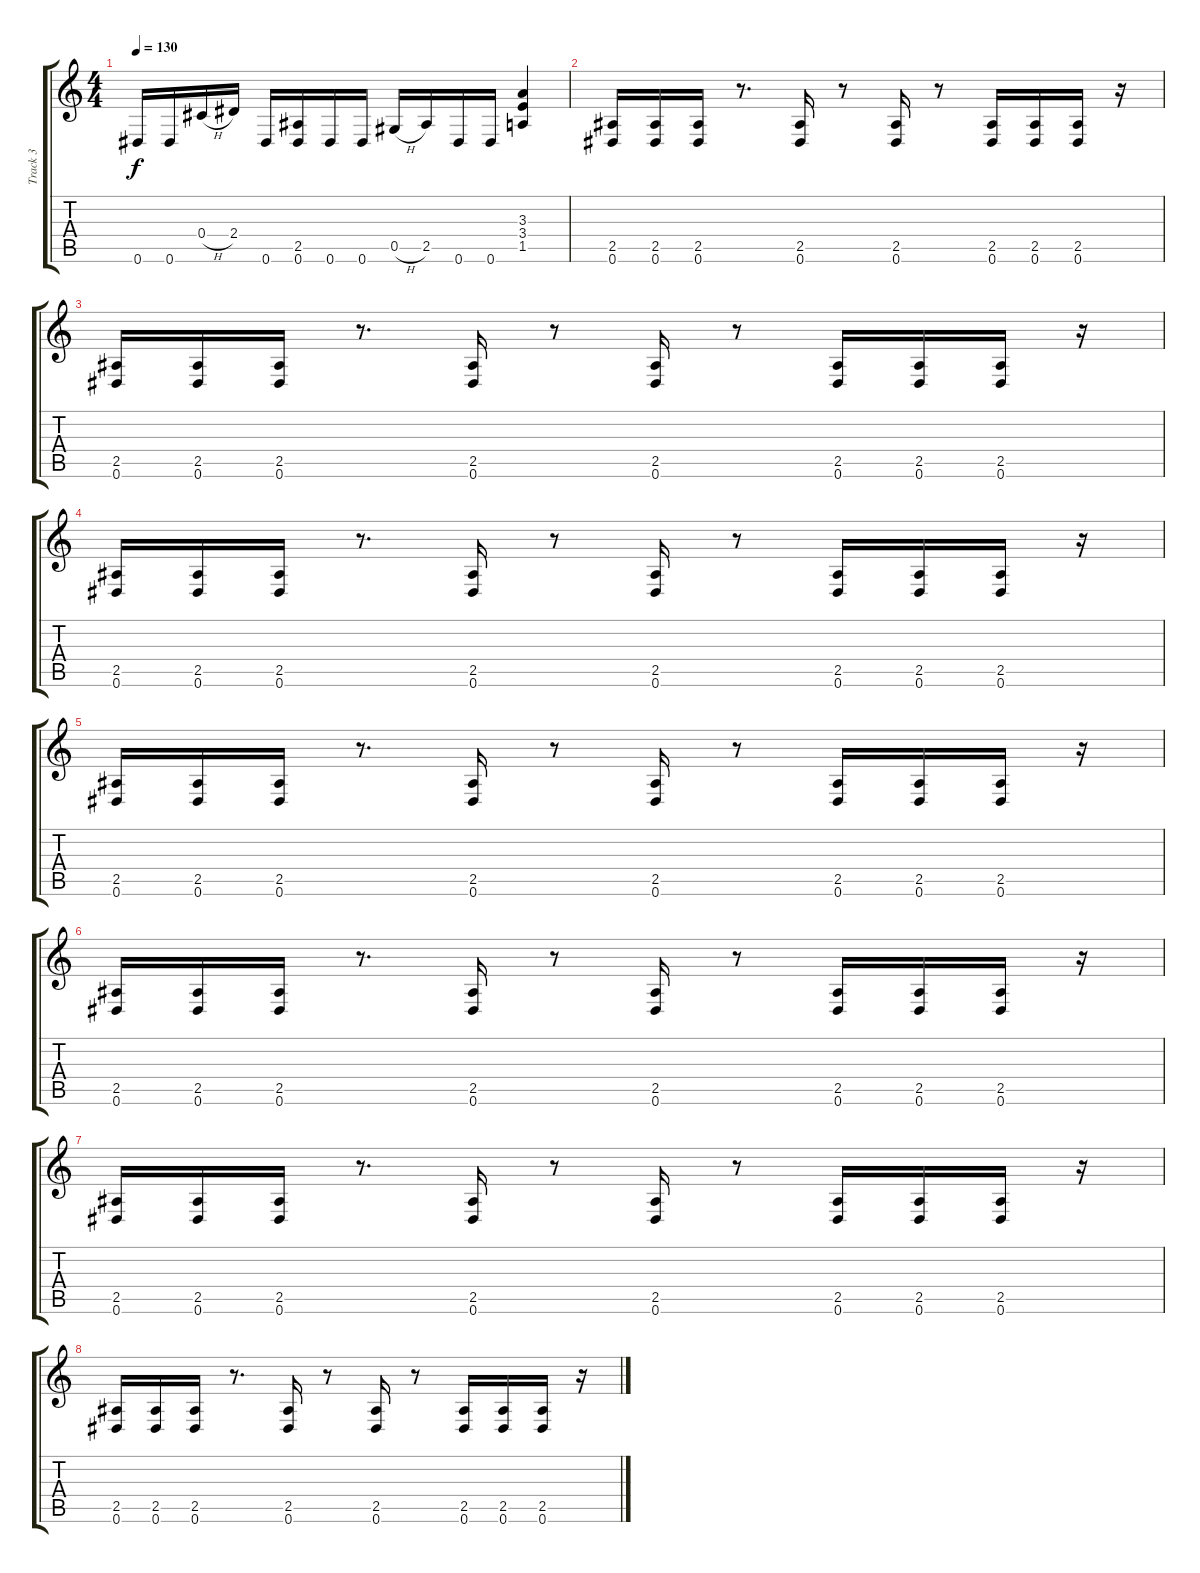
\track ("Track 3" "Track 3") {instrument overdrivenguitar}
\staff {score tabs}
\tuning (Eb4 Bb3 Gb3 Db3 Ab2 Eb2) {hide}
\ts (4 4)
\tempo 130
\clef g2
\ks c
0.6.16{dy f} 0.6.16 0.4{h}.16 2.4.16 0.6.16 (2.5 0.6).16 0.6.16 0.6.16 0.5{h}.16 2.5.16 0.6.16 0.6.16 (3.3 3.4 1.5).4 |
(2.5 0.6).16 (2.5 0.6).16 (2.5 0.6).16 r.8{d} (2.5 0.6).16 r.8 (2.5 0.6).16 r.8 (2.5 0.6).16 (2.5 0.6).16 (2.5 0.6).16 r.16 |
(2.5 0.6).16 (2.5 0.6).16 (2.5 0.6).16 r.8{d} (2.5 0.6).16 r.8 (2.5 0.6).16 r.8 (2.5 0.6).16 (2.5 0.6).16 (2.5 0.6).16 r.16 |
(2.5 0.6).16 (2.5 0.6).16 (2.5 0.6).16 r.8{d} (2.5 0.6).16 r.8 (2.5 0.6).16 r.8 (2.5 0.6).16 (2.5 0.6).16 (2.5 0.6).16 r.16 |
(2.5 0.6).16 (2.5 0.6).16 (2.5 0.6).16 r.8{d} (2.5 0.6).16 r.8 (2.5 0.6).16 r.8 (2.5 0.6).16 (2.5 0.6).16 (2.5 0.6).16 r.16 |
(2.5 0.6).16 (2.5 0.6).16 (2.5 0.6).16 r.8{d} (2.5 0.6).16 r.8 (2.5 0.6).16 r.8 (2.5 0.6).16 (2.5 0.6).16 (2.5 0.6).16 r.16 |
(2.5 0.6).16 (2.5 0.6).16 (2.5 0.6).16 r.8{d} (2.5 0.6).16 r.8 (2.5 0.6).16 r.8 (2.5 0.6).16 (2.5 0.6).16 (2.5 0.6).16 r.16 |
(2.5 0.6).16 (2.5 0.6).16 (2.5 0.6).16 r.8{d} (2.5 0.6).16 r.8 (2.5 0.6).16 r.8 (2.5 0.6).16 (2.5 0.6).16 (2.5 0.6).16 r.16
